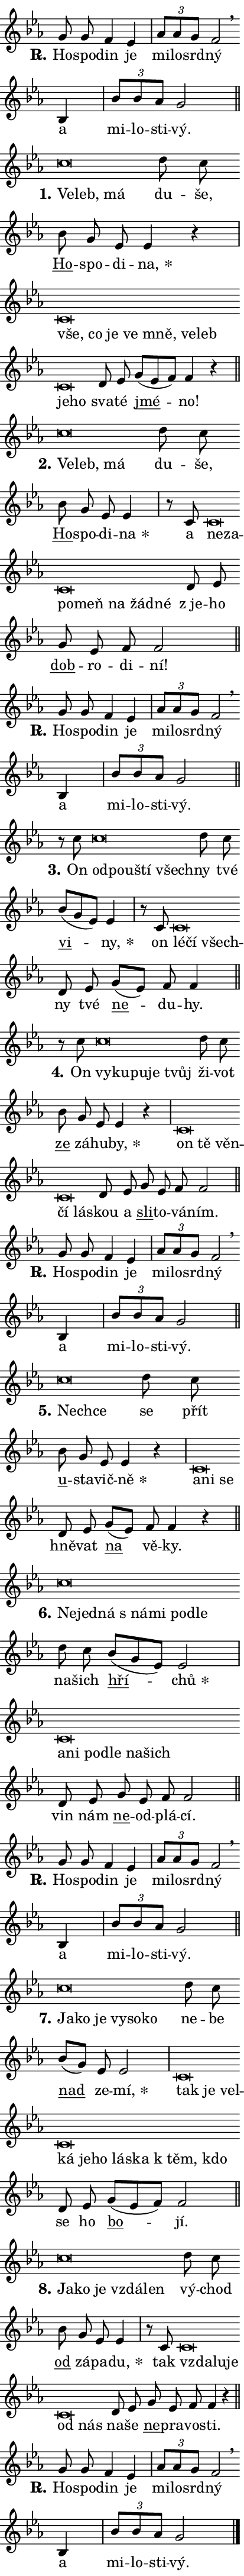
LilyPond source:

\version "2.24.0"
\header { tagline = "" }
\paper {
  indent = 0\cm
  top-margin = 0\cm
  right-margin = 0.13\cm % to fit lyric hyphens
  bottom-margin = 0\cm
  left-margin = 0\cm
  paper-width = 7\cm
  page-breaking = #ly:one-page-breaking
  system-system-spacing.basic-distance = #11
  score-system-spacing.basic-distance = #11
  ragged-last = ##f
}


%% Author: Thomas Morley
%% https://lists.gnu.org/archive/html/lilypond-user/2020-05/msg00002.html
#(define (line-position grob)
"Returns position of @var[grob} in current system:
   @code{'start}, if at first time-step
   @code{'end}, if at last time-step
   @code{'middle} otherwise
"
  (let* ((col (ly:item-get-column grob))
         (ln (ly:grob-object col 'left-neighbor))
         (rn (ly:grob-object col 'right-neighbor))
         (col-to-check-left (if (ly:grob? ln) ln col))
         (col-to-check-right (if (ly:grob? rn) rn col))
         (break-dir-left
           (and
             (ly:grob-property col-to-check-left 'non-musical #f)
             (ly:item-break-dir col-to-check-left)))
         (break-dir-right
           (and
             (ly:grob-property col-to-check-right 'non-musical #f)
             (ly:item-break-dir col-to-check-right))))
        (cond ((eqv? 1 break-dir-left) 'start)
              ((eqv? -1 break-dir-right) 'end)
              (else 'middle))))

#(define (tranparent-at-line-position vctor)
  (lambda (grob)
  "Relying on @code{line-position} select the relevant enry from @var{vctor}.
Used to determine transparency,"
    (case (line-position grob)
      ((end) (not (vector-ref vctor 0)))
      ((middle) (not (vector-ref vctor 1)))
      ((start) (not (vector-ref vctor 2))))))

noteHeadBreakVisibility =
#(define-music-function (break-visibility)(vector?)
"Makes @code{NoteHead}s transparent relying on @var{break-visibility}"
#{
  \override NoteHead.transparent =
    #(tranparent-at-line-position break-visibility)
#})

#(define delete-ledgers-for-transparent-note-heads
  (lambda (grob)
    "Reads whether a @code{NoteHead} is transparent.
If so this @code{NoteHead} is removed from @code{'note-heads} from
@var{grob}, which is supposed to be @code{LedgerLineSpanner}.
As a result ledgers are not printed for this @code{NoteHead}"
    (let* ((nhds-array (ly:grob-object grob 'note-heads))
           (nhds-list
             (if (ly:grob-array? nhds-array)
                 (ly:grob-array->list nhds-array)
                 '()))
           ;; Relies on the transparent-property being done before
           ;; Staff.LedgerLineSpanner.after-line-breaking is executed.
           ;; This is fragile ...
           (to-keep
             (remove
               (lambda (nhd)
                 (ly:grob-property nhd 'transparent #f))
               nhds-list)))
      ;; TODO find a better method to iterate over grob-arrays, similiar
      ;; to filter/remove etc for lists
      ;; For now rebuilt from scratch
      (set! (ly:grob-object grob 'note-heads)  '())
      (for-each
        (lambda (nhd)
          (ly:pointer-group-interface::add-grob grob 'note-heads nhd))
        to-keep))))

squashNotes = {
  \override NoteHead.X-extent = #'(-0.2 . 0.2)
  \override NoteHead.Y-extent = #'(-0.75 . 0)
  \override NoteHead.stencil =
    #(lambda (grob)
       (let ((pos (ly:grob-property grob 'staff-position)))
         (begin
           (if (< pos -7) (display "ERROR: Lower brevis then expected\n") (display ""))
           (if (<= pos -6) ly:text-interface::print ly:note-head::print))))
}
unSquashNotes = {
  \revert NoteHead.X-extent
  \revert NoteHead.Y-extent
  \revert NoteHead.stencil
}

hideNotes = \noteHeadBreakVisibility #begin-of-line-visible
unHideNotes = \noteHeadBreakVisibility #all-visible

% work-around for resetting accidentals
% https://lilypond.org/doc/v2.23/Documentation/notation/displaying-rhythms#unmetered-music
cadenzaMeasure = {
  \cadenzaOff
  \partial 1024 s1024
  \cadenzaOn
}

#(define-markup-command (accent layout props text) (markup?)
  "Underline accented syllable"
  (interpret-markup layout props
    #{\markup \override #'(offset . 4.3) \underline { #text }#}))

responsum = \markup \concat {
  "R" \hspace #-1.05 \path #0.1 #'((moveto 0 0.07) (lineto 0.9 0.8)) \hspace #0.05 "."
}

spaceSize = #0.6828661417322834 % exact space size for TeX Gyre Schola

\layout {
  \context {
    \Staff
    \remove "Time_signature_engraver"
    \override LedgerLineSpanner.after-line-breaking = #delete-ledgers-for-transparent-note-heads
  }
  \context {
    \Lyrics {
      \override LyricSpace.minimum-distance = \spaceSize
      \override LyricText.font-name = #"TeX Gyre Schola"
      \override LyricText.font-size = 1
      \override StanzaNumber.font-name = #"TeX Gyre Schola Bold"
      \override StanzaNumber.font-size = 1
    }
  }
  \context {
    \Score 
    \override NoteHead.text =
      #(lambda (grob) 
        (let ((pos (ly:grob-property grob 'staff-position)))
          #{\markup {
            \combine
              \halign #-0.55 \raise #(if (= pos -6) 0 0.5) \override #'(thickness . 2) \draw-line #'(3.2 . 0)
              \musicglyph "noteheads.sM1"
          }#}))
  }
}

% magnetic-lyrics.ily
%
%   written by
%     Jean Abou Samra <jean@abou-samra.fr>
%     Werner Lemberg <wl@gnu.org>
%
%   adapted by
%     Jiri Hon <jiri.hon@gmail.com>
%
% Version 2022-Apr-15

% https://www.mail-archive.com/lilypond-user@gnu.org/msg149350.html

#(define (Left_hyphen_pointer_engraver context)
   "Collect syllable-hyphen-syllable occurrences in lyrics and store
them in properties.  This engraver only looks to the left.  For
example, if the lyrics input is @code{foo -- bar}, it does the
following.

@itemize @bullet
@item
Set the @code{text} property of the @code{LyricHyphen} grob between
@q{foo} and @q{bar} to @code{foo}.

@item
Set the @code{left-hyphen} property of the @code{LyricText} grob with
text @q{foo} to the @code{LyricHyphen} grob between @q{foo} and
@q{bar}.
@end itemize

Use this auxiliary engraver in combination with the
@code{lyric-@/text::@/apply-@/magnetic-@/offset!} hook."
   (let ((hyphen #f)
         (text #f))
     (make-engraver
      (acknowledgers
       ((lyric-syllable-interface engraver grob source-engraver)
        (set! text grob)))
      (end-acknowledgers
       ((lyric-hyphen-interface engraver grob source-engraver)
        ;(when (not (grob::has-interface grob 'lyric-space-interface))
          (set! hyphen grob)));)
      ((stop-translation-timestep engraver)
       (when (and text hyphen)
         (ly:grob-set-object! text 'left-hyphen hyphen))
       (set! text #f)
       (set! hyphen #f)))))

#(define (lyric-text::apply-magnetic-offset! grob)
   "If the space between two syllables is less than the value in
property @code{LyricText@/.details@/.squash-threshold}, move the right
syllable to the left so that it gets concatenated with the left
syllable.

Use this function as a hook for
@code{LyricText@/.after-@/line-@/breaking} if the
@code{Left_@/hyphen_@/pointer_@/engraver} is active."
   (let ((hyphen (ly:grob-object grob 'left-hyphen #f)))
     (when hyphen
       (let ((left-text (ly:spanner-bound hyphen LEFT)))
         (when (grob::has-interface left-text 'lyric-syllable-interface)
           (let* ((common (ly:grob-common-refpoint grob left-text X))
                  (this-x-ext (ly:grob-extent grob common X))
                  (left-x-ext
                   (begin
                     ;; Trigger magnetism for left-text.
                     (ly:grob-property left-text 'after-line-breaking)
                     (ly:grob-extent left-text common X)))
                  ;; `delta` is the gap width between two syllables.
                  (delta (- (interval-start this-x-ext)
                            (interval-end left-x-ext)))
                  (details (ly:grob-property grob 'details))
                  (threshold (assoc-get 'squash-threshold details 0.2)))
             (when (< delta threshold)
               (let* (;; We have to manipulate the input text so that
                      ;; ligatures crossing syllable boundaries are not
                      ;; disabled.  For languages based on the Latin
                      ;; script this is essentially a beautification.
                      ;; However, for non-Western scripts it can be a
                      ;; necessity.
                      (lt (ly:grob-property left-text 'text))
                      (rt (ly:grob-property grob 'text))
                      (is-space (grob::has-interface hyphen 'lyric-space-interface))
                      (space (if is-space " " ""))
                      (extra-delta (if is-space spaceSize 0))
                      ;; Append new syllable.
                      (ltrt-space (if (and (string? lt) (string? rt))
                                (string-append lt space rt)
                                (make-concat-markup (list lt space rt))))
                      ;; Right-align `ltrt` to the right side.
                      (ltrt-space-markup (grob-interpret-markup
                               grob
                               (make-translate-markup
                                (cons (interval-length this-x-ext) 0)
                                (make-right-align-markup ltrt-space)))))
                 (begin
                   ;; Don't print `left-text`.
                   (ly:grob-set-property! left-text 'stencil #f)
                   ;; Set text and stencil (which holds all collected
                   ;; syllables so far) and shift it to the left.
                   (ly:grob-set-property! grob 'text ltrt-space)
                   (ly:grob-set-property! grob 'stencil ltrt-space-markup)
                   (ly:grob-translate-axis! grob (- (- delta extra-delta)) X))))))))))


#(define (lyric-hyphen::displace-bounds-first grob)
   ;; Make very sure this callback isn't triggered too early.
   (let ((left (ly:spanner-bound grob LEFT))
         (right (ly:spanner-bound grob RIGHT)))
     (ly:grob-property left 'after-line-breaking)
     (ly:grob-property right 'after-line-breaking)
     (ly:lyric-hyphen::print grob)))

squashThreshold = #0.4

\layout {
  \context {
    \Lyrics
    \consists #Left_hyphen_pointer_engraver
    \override LyricText.after-line-breaking =
      #lyric-text::apply-magnetic-offset!
    \override LyricHyphen.stencil = #lyric-hyphen::displace-bounds-first
    \override LyricText.details.squash-threshold = \squashThreshold
    \override LyricHyphen.minimum-distance = 0
    \override LyricHyphen.minimum-length = \squashThreshold
  }
}

squashText = \override LyricText.details.squash-threshold = 9999
unSquashText = \override LyricText.details.squash-threshold = \squashThreshold

leftText = \override LyricText.self-alignment-X = #LEFT
unLeftText = \revert LyricText.self-alignment-X

starOffset = #(lambda (grob) 
                (let ((x_offset (ly:self-alignment-interface::aligned-on-x-parent grob)))
                  (if (= x_offset 0) 0 (+ x_offset 1.2))))

star = #(define-music-function (syllable)(string?)
"Append star separator at the end of a syllable"
#{
  \once \override LyricText.X-offset = #starOffset
  \lyricmode { \markup {
    #syllable
    \override #'((font-name . "TeX Gyre Schola Bold")) \hspace #0.2 \lower #0.65 \larger "*"
  } }
#})

starAccent = #(define-music-function (syllable)(string?)
"Append star separator at the end of a syllable and make accent"
#{
  \once \override LyricText.X-offset = #starOffset
  \lyricmode { \markup {
    \accent #syllable
    \override #'((font-name . "TeX Gyre Schola Bold")) \hspace #0.2 \lower #0.65 \larger "*"
  } }
#})

breath = #(define-music-function (syllable)(string?)
"Append breathing indicator at the end of a syllable"
#{
  \lyricmode { \markup { #syllable "+" } }
#})

optionalBreath = #(define-music-function (syllable)(string?)
"Append optional breathing indicator at the end of a syllable"
#{
  \lyricmode { \markup { #syllable "(+)" } }
#})


\score {
    <<
        \new Voice = "melody" { \cadenzaOn \key es \major \relative { g'8 g f4 es \cadenzaMeasure \bar "|" \tuplet 3/2 { as8[ as g] } f2 \breathe \bar "" bes,4 \cadenzaMeasure \bar "|" \tuplet 3/2 {bes'8[ bes as] } g2 \cadenzaMeasure \bar "||" \break } }
        \new Lyrics \lyricsto "melody" { \lyricmode { \set stanza = \responsum
Ho -- spo -- din je mi -- lo -- srd -- ný a mi -- lo -- sti -- vý. } }
    >>
    \layout {}
}

\score {
    <<
        \new Voice = "melody" { \cadenzaOn \key es \major \relative { \squashNotes c''\breve*1/16 \hideNotes \breve*1/16 \breve*1/16 \bar "" \unHideNotes \unSquashNotes d8 c \bar "" bes g es es4 r \cadenzaMeasure \bar "|" \squashNotes c\breve*1/16 \hideNotes \breve*1/16 \bar "" \breve*1/16 \bar "" \breve*1/16 \bar "" \breve*1/16 \bar "" \breve*1/16 \bar "" \breve*1/16 \bar "" \breve*1/16 \breve*1/16 \bar "" \unHideNotes \unSquashNotes d8 es \bar "" g[( es f)] f4 r \cadenzaMeasure \bar "||" \break } }
        \new Lyrics \lyricsto "melody" { \lyricmode { \set stanza = "1."
\leftText Ve -- \squashText leb, má \unLeftText \unSquashText du -- še, \markup \accent Ho -- spo -- di -- \star na, \leftText vše, \squashText co je ve mně, ve -- leb je -- ho \unLeftText \unSquashText sva -- té \markup \accent jmé -- no! } }
    >>
    \layout {}
}

\score {
    <<
        \new Voice = "melody" { \cadenzaOn \key es \major \relative { \squashNotes c''\breve*1/16 \hideNotes \breve*1/16 \breve*1/16 \bar "" \unHideNotes \unSquashNotes d8 c \bar "" bes g es es4 \cadenzaMeasure \bar "|" r8 c \squashNotes c\breve*1/16 \hideNotes \breve*1/16 \bar "" \breve*1/16 \bar "" \breve*1/16 \bar "" \breve*1/16 \bar "" \breve*1/16 \breve*1/16 \bar "" \unHideNotes \unSquashNotes d8 es \bar "" g es f f2 \cadenzaMeasure \bar "||" \break } }
        \new Lyrics \lyricsto "melody" { \lyricmode { \set stanza = "2."
\leftText Ve -- \squashText leb, má \unLeftText \unSquashText du -- še, \markup \accent Ho -- spo -- di -- \star na a \leftText ne -- \squashText za -- po -- meň na žád -- né \unLeftText \unSquashText "z je" -- ho \markup \accent dob -- ro -- di -- ní! } }
    >>
    \layout {}
}

\score {
    <<
        \new Voice = "melody" { \cadenzaOn \key es \major \relative { g'8 g f4 es \cadenzaMeasure \bar "|" \tuplet 3/2 { as8[ as g] } f2 \breathe \bar "" bes,4 \cadenzaMeasure \bar "|" \tuplet 3/2 {bes'8[ bes as] } g2 \cadenzaMeasure \bar "||" \break } }
        \new Lyrics \lyricsto "melody" { \lyricmode { \set stanza = \responsum
Ho -- spo -- din je mi -- lo -- srd -- ný a mi -- lo -- sti -- vý. } }
    >>
    \layout {}
}

\score {
    <<
        \new Voice = "melody" { \cadenzaOn \key es \major \relative { r8 c'' \squashNotes c\breve*1/16 \hideNotes \breve*1/16 \bar "" \breve*1/16 \breve*1/16 \bar "" \unHideNotes \unSquashNotes d8 c \bar "" bes[( g es)] es4 \cadenzaMeasure \bar "|" r8 c \squashNotes c\breve*1/16 \hideNotes \breve*1/16 \breve*1/16 \bar "" \unHideNotes \unSquashNotes d8 es \bar "" g[( es)] f f4 \cadenzaMeasure \bar "||" \break } }
        \new Lyrics \lyricsto "melody" { \lyricmode { \set stanza = "3."
On \leftText od -- \squashText pou -- ští všech -- \unLeftText \unSquashText ny tvé \markup \accent vi -- \star ny, on \leftText lé -- \squashText čí všech -- \unLeftText \unSquashText ny tvé \markup \accent ne -- du -- hy. } }
    >>
    \layout {}
}

\score {
    <<
        \new Voice = "melody" { \cadenzaOn \key es \major \relative { r8 c'' \squashNotes c\breve*1/16 \hideNotes \breve*1/16 \bar "" \breve*1/16 \bar "" \breve*1/16 \breve*1/16 \bar "" \unHideNotes \unSquashNotes d8 c \bar "" bes g es es4 r \cadenzaMeasure \bar "|" \squashNotes c\breve*1/16 \hideNotes \breve*1/16 \bar "" \breve*1/16 \bar "" \breve*1/16 \breve*1/16 \bar "" \unHideNotes \unSquashNotes d8 es \bar "" g es f f2 \cadenzaMeasure \bar "||" \break } }
        \new Lyrics \lyricsto "melody" { \lyricmode { \set stanza = "4."
On \leftText vy -- \squashText ku -- pu -- je tvůj \unLeftText \unSquashText ži -- vot \markup \accent ze zá -- hu -- \star by, \leftText on \squashText tě věn -- čí lá -- \unLeftText \unSquashText skou a \markup \accent sli -- to -- vá -- ním. } }
    >>
    \layout {}
}

\score {
    <<
        \new Voice = "melody" { \cadenzaOn \key es \major \relative { g'8 g f4 es \cadenzaMeasure \bar "|" \tuplet 3/2 { as8[ as g] } f2 \breathe \bar "" bes,4 \cadenzaMeasure \bar "|" \tuplet 3/2 {bes'8[ bes as] } g2 \cadenzaMeasure \bar "||" \break } }
        \new Lyrics \lyricsto "melody" { \lyricmode { \set stanza = \responsum
Ho -- spo -- din je mi -- lo -- srd -- ný a mi -- lo -- sti -- vý. } }
    >>
    \layout {}
}

\score {
    <<
        \new Voice = "melody" { \cadenzaOn \key es \major \relative { \squashNotes c''\breve*1/16 \hideNotes \breve*1/16 \bar "" \unHideNotes \unSquashNotes d8 c \bar "" bes g es es4 r \cadenzaMeasure \bar "|" \squashNotes c\breve*1/16 \hideNotes \breve*1/16 \breve*1/16 \bar "" \unHideNotes \unSquashNotes d8 es \bar "" g[( es)] f f4 r \cadenzaMeasure \bar "||" \break } }
        \new Lyrics \lyricsto "melody" { \lyricmode { \set stanza = "5."
\leftText Nech -- \squashText ce \unLeftText \unSquashText se přít \markup \accent u -- sta -- vič -- \star ně \leftText a -- \squashText ni se \unLeftText \unSquashText hně -- vat \markup \accent na vě -- ky. } }
    >>
    \layout {}
}

\score {
    <<
        \new Voice = "melody" { \cadenzaOn \key es \major \relative { \squashNotes c''\breve*1/16 \hideNotes \breve*1/16 \bar "" \breve*1/16 \bar "" \breve*1/16 \bar "" \breve*1/16 \bar "" \breve*1/16 \breve*1/16 \bar "" \unHideNotes \unSquashNotes d8 c \bar "" bes[( g es)] es2 \cadenzaMeasure \bar "|" \squashNotes c\breve*1/16 \hideNotes \breve*1/16 \bar "" \breve*1/16 \bar "" \breve*1/16 \bar "" \breve*1/16 \breve*1/16 \bar "" \unHideNotes \unSquashNotes d8 es \bar "" g es f f2 \cadenzaMeasure \bar "||" \break } }
        \new Lyrics \lyricsto "melody" { \lyricmode { \set stanza = "6."
\leftText Ne -- \squashText jed -- ná "s ná" -- mi po -- dle \unLeftText \unSquashText na -- šich \markup \accent hří -- \star chů \leftText a -- \squashText ni po -- dle na -- šich \unLeftText \unSquashText vin nám \markup \accent ne -- od -- plá -- cí. } }
    >>
    \layout {}
}

\score {
    <<
        \new Voice = "melody" { \cadenzaOn \key es \major \relative { g'8 g f4 es \cadenzaMeasure \bar "|" \tuplet 3/2 { as8[ as g] } f2 \breathe \bar "" bes,4 \cadenzaMeasure \bar "|" \tuplet 3/2 {bes'8[ bes as] } g2 \cadenzaMeasure \bar "||" \break } }
        \new Lyrics \lyricsto "melody" { \lyricmode { \set stanza = \responsum
Ho -- spo -- din je mi -- lo -- srd -- ný a mi -- lo -- sti -- vý. } }
    >>
    \layout {}
}

\score {
    <<
        \new Voice = "melody" { \cadenzaOn \key es \major \relative { \squashNotes c''\breve*1/16 \hideNotes \breve*1/16 \bar "" \breve*1/16 \bar "" \breve*1/16 \bar "" \breve*1/16 \breve*1/16 \bar "" \unHideNotes \unSquashNotes d8 c \bar "" bes[( g)] es es2 \cadenzaMeasure \bar "|" \squashNotes c\breve*1/16 \hideNotes \breve*1/16 \bar "" \breve*1/16 \bar "" \breve*1/16 \bar "" \breve*1/16 \bar "" \breve*1/16 \bar "" \breve*1/16 \bar "" \breve*1/16 \bar "" \breve*1/16 \breve*1/16 \bar "" \unHideNotes \unSquashNotes d8 es \bar "" g[( es f)] f2 \cadenzaMeasure \bar "||" \break } }
        \new Lyrics \lyricsto "melody" { \lyricmode { \set stanza = "7."
\leftText Ja -- \squashText ko je vy -- so -- ko \unLeftText \unSquashText ne -- be \markup \accent nad ze -- \star mí, \leftText tak \squashText je vel -- ká je -- ho lá -- ska "k těm," kdo \unLeftText \unSquashText se ho \markup \accent bo -- jí. } }
    >>
    \layout {}
}

\score {
    <<
        \new Voice = "melody" { \cadenzaOn \key es \major \relative { \squashNotes c''\breve*1/16 \hideNotes \breve*1/16 \bar "" \breve*1/16 \bar "" \breve*1/16 \breve*1/16 \bar "" \unHideNotes \unSquashNotes d8 c \bar "" bes g es es4 \cadenzaMeasure \bar "|" r8 c \squashNotes c\breve*1/16 \hideNotes \breve*1/16 \bar "" \breve*1/16 \bar "" \breve*1/16 \breve*1/16 \bar "" \unHideNotes \unSquashNotes d8 es \bar "" g es f f4 r \cadenzaMeasure \bar "||" \break } }
        \new Lyrics \lyricsto "melody" { \lyricmode { \set stanza = "8."
\leftText Ja -- \squashText ko je vzdá -- len \unLeftText \unSquashText vý -- chod \markup \accent od zá -- pa -- \star du, tak \leftText vzda -- \squashText lu -- je od nás \unLeftText \unSquashText na -- še \markup \accent ne -- pra -- vo -- sti. } }
    >>
    \layout {}
}

\score {
    <<
        \new Voice = "melody" { \cadenzaOn \key es \major \relative { g'8 g f4 es \cadenzaMeasure \bar "|" \tuplet 3/2 { as8[ as g] } f2 \breathe \bar "" bes,4 \cadenzaMeasure \bar "|" \tuplet 3/2 {bes'8[ bes as] } g2 \cadenzaMeasure \bar "||" \break } \bar "|." }
        \new Lyrics \lyricsto "melody" { \lyricmode { \set stanza = \responsum
Ho -- spo -- din je mi -- lo -- srd -- ný a mi -- lo -- sti -- vý. } }
    >>
    \layout {}
}
